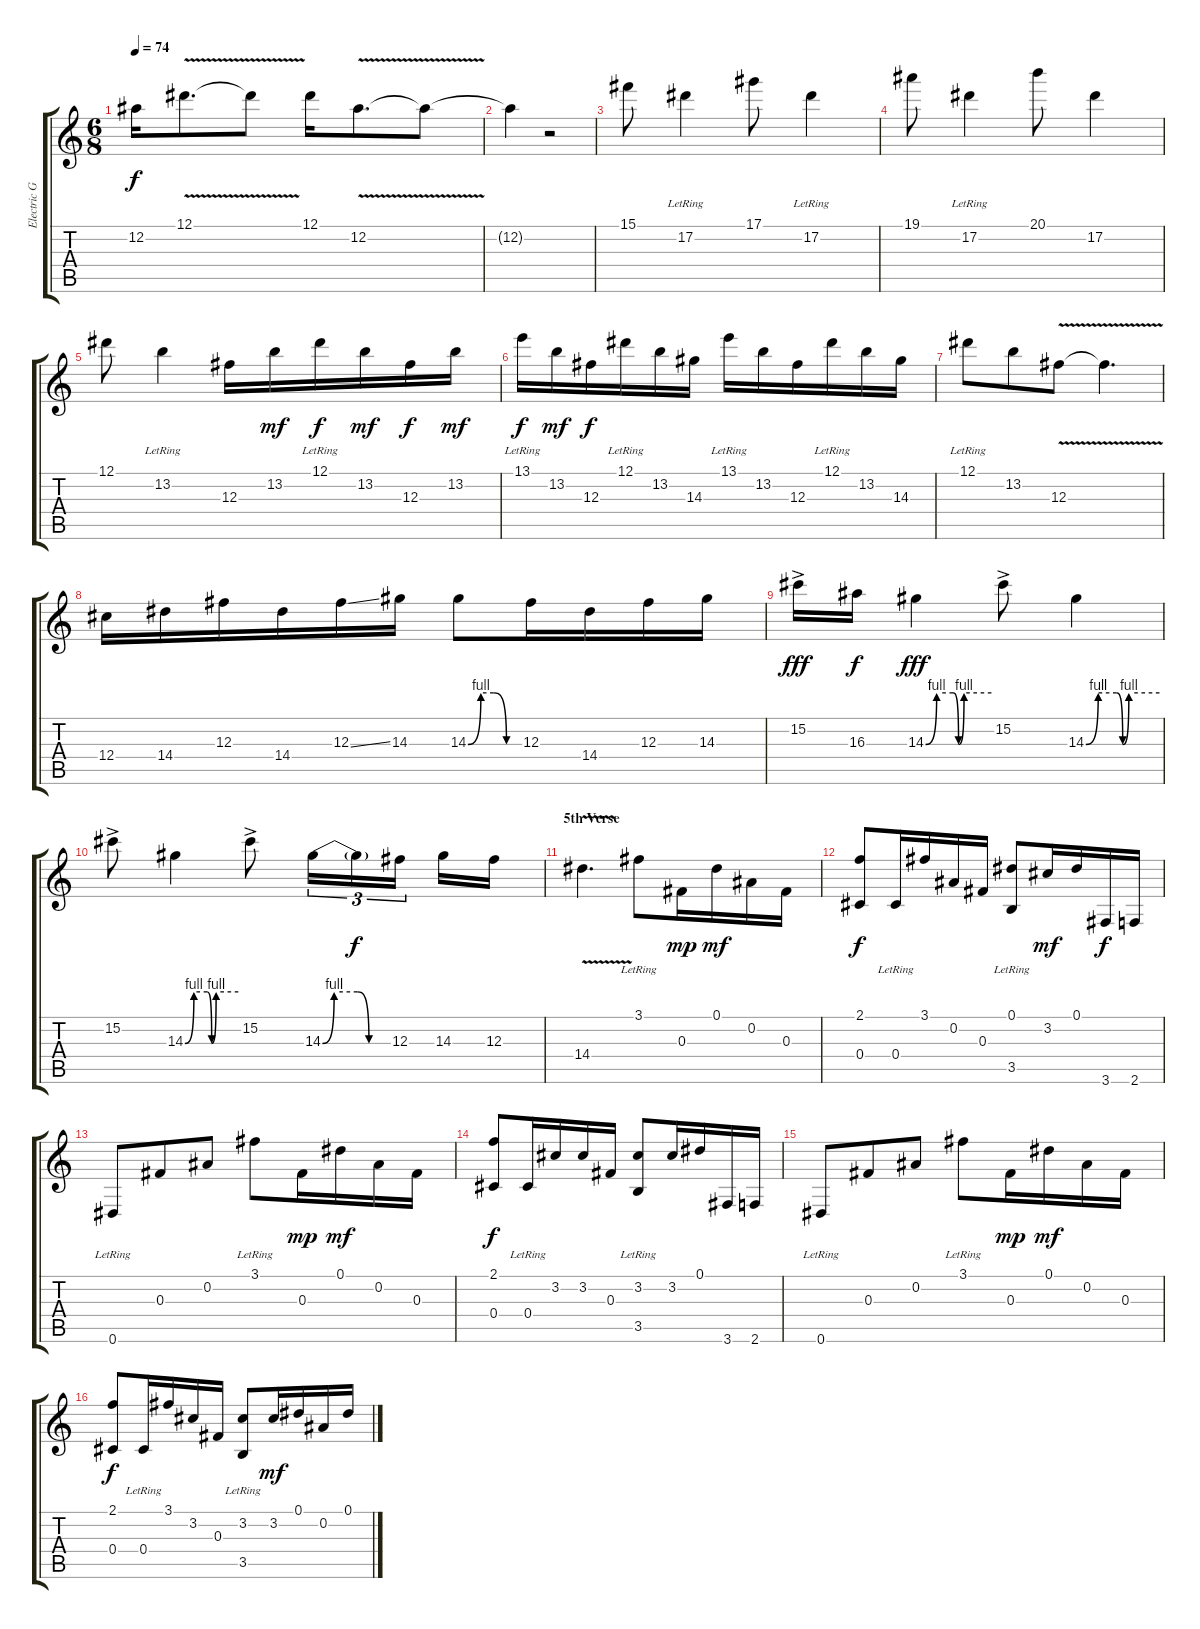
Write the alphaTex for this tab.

\track ("Electric Guitar (Kirk Hammett)" "Electric G") {instrument electricguitarclean}
\staff {score tabs}
\tuning (Eb4 Bb3 Gb3 Db3 Ab2 Eb2) {hide}
\ts (6 8)
\tempo 74
\clef g2
\ks c
12.2.16{dy f} 12.1{v}.8{d} 12.1{t}.8 12.1.16 12.2{v}.8{d} 12.2{t}.8 |
12.2{t}.4 r.2 |
15.1.8 17.2{lr}.4 17.1.8 17.2{lr}.4 |
19.1.8 17.2{lr}.4 20.1.8 17.2.4 |
12.1.8 13.2{lr}.4 12.3.16 13.2.16{dy mf} 12.1{lr}.16{dy f} 13.2.16{dy mf} 12.3.16{dy f} 13.2.16{dy mf} |
13.1{lr}.16{dy f} 13.2.16{dy mf} 12.3.16{dy f} 12.1{lr}.16 13.2.16 14.3.16 13.1{lr}.16 13.2.16 12.3.16 12.1{lr}.16 13.2.16 14.3.16 |
12.1{lr}.8 13.2.8 12.3{v}.8 12.3{t}.4{d} |
12.4.16 14.4.16 12.3.16 14.4.16 12.3{ss}.16 14.3.16 14.3{be (custom 0 0 15 4 30 4 45 0 60 0)}.8 12.3.16 14.4.16 12.3.16 14.3.16 |
15.2{ac}.16{dy fff} 16.3.16{dy f} 14.3{be (custom 0 0 10 4 25 4 30 0 35 4 60 4)}.4{dy fff} 15.2{ac}.8 14.3{be (custom 0 0 10 4 25 4 30 0 35 4 60 4)}.4 |
15.2{ac}.8 14.3{be (custom 0 0 10 4 25 4 30 0 35 4 60 4)}.4 15.2{ac}.8 14.3{be (custom 0 0 10 4 30 4 40 0 60 0)}.16{tu (3 2)} 14.3{t}.16{tu (3 2) dy f} 12.3.16{tu (3 2)} 14.3.16 12.3.16 |
\section ("" "5th Verse")
14.4{v}.4{d} 3.1{lr}.8 0.3.16{dy mp} 0.1.16{dy mf} 0.2.16 0.3.16 |
(2.1 0.4).8{dy f} 0.4{lr}.16 3.1.16 0.2.16 0.3.16 (0.1 3.5{lr}).8 3.2.16{dy mf} 0.1.16 3.6.16{dy f} 2.6.16 |
0.6{lr}.8 0.3.8 0.2.8 3.1{lr}.8 0.3.16{dy mp} 0.1.16{dy mf} 0.2.16 0.3.16 |
(2.1 0.4).8{dy f} 0.4{lr}.16 3.2.16 3.2.16 0.3.16 (3.2 3.5{lr}).8 3.2.16 0.1.16 3.6.16 2.6.16 |
0.6{lr}.8 0.3.8 0.2.8 3.1{lr}.8 0.3.16{dy mp} 0.1.16{dy mf} 0.2.16 0.3.16 |
(2.1 0.4).8{dy f} 0.4{lr}.16 3.1.16 3.2.16 0.3.16 (3.2 3.5{lr}).8 3.2.16{dy mf} 0.1.16 0.2.16 0.1.16
